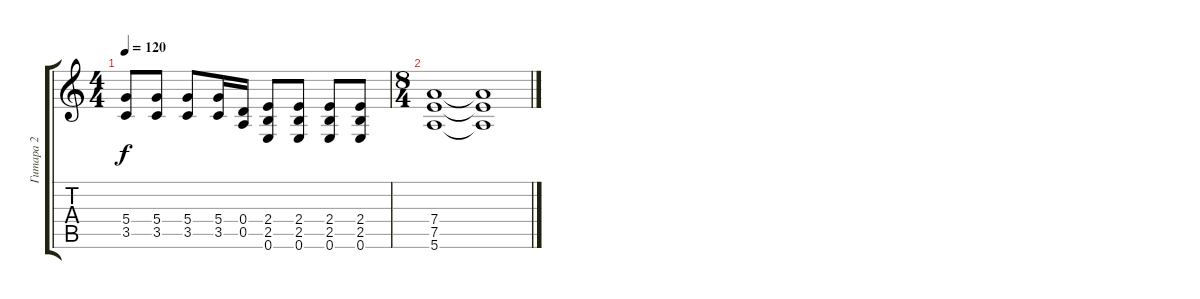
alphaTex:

\track ("Гитара 2" "Гитара 2") {instrument acousticguitarsteel}
\staff {score tabs}
\tuning (E4 B3 G3 D3 A2 E2) {hide}
\ts (4 4)
\tempo 120
\clef g2
\ks c
(5.4 3.5).8{dy f} (5.4 3.5).8 (5.4 3.5).8 (5.4 3.5).16 (0.4 0.5).16 (2.4 2.5 0.6).8 (2.4 2.5 0.6).8 (2.4 2.5 0.6).8 (2.4 2.5 0.6).8 |
\ts (8 4)
(7.4 7.5 5.6).1 (7.4{t} 7.5{t} 5.6{t}).1
